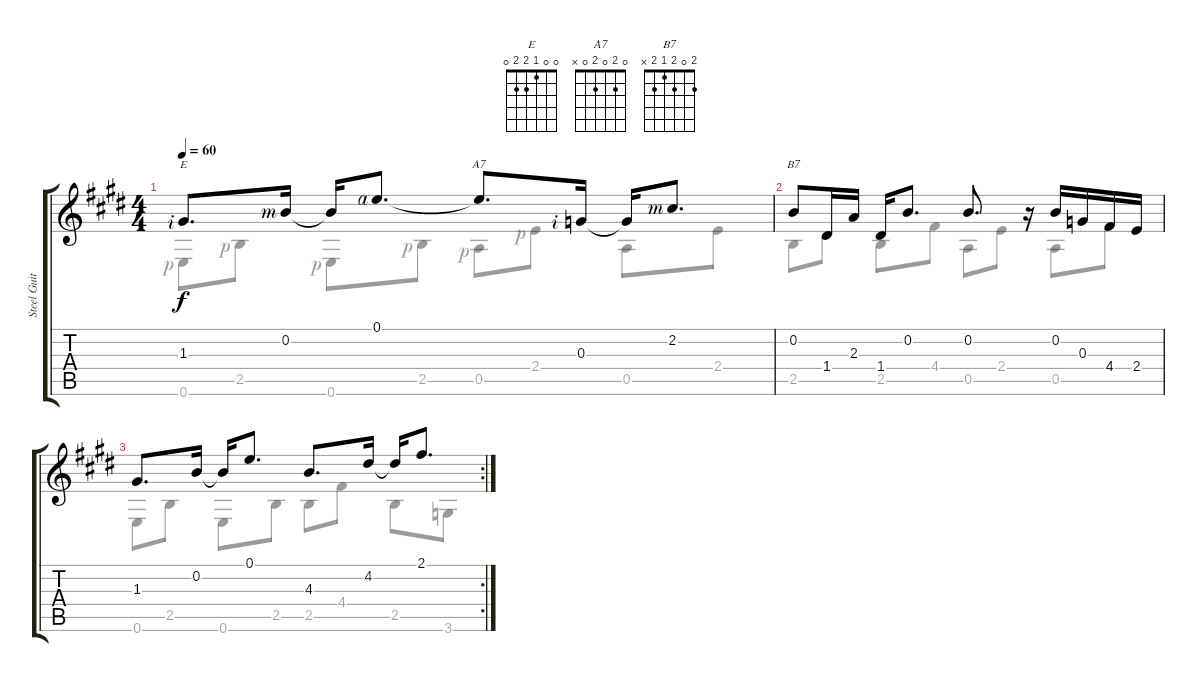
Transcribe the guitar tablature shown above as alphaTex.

\track ("Steel Guitar" "Steel Guit") {instrument acousticguitarsteel}
\staff {score tabs}
\tuning (E4 B3 G3 D3 A2 E2) {hide}
\chord ("E" 0 0 1 2 2 0)
\chord ("A7" 0 2 0 2 0 x)
\chord ("B7" 2 0 2 1 2 x)
\voice
\ts (4 4)
\tempo 60
\clef g2
\ks e
1.3{rf 2}.8{d ch "E" dy f instrument acousticguitarsteel beam Up} 0.2{rf 3}.16{beam Up} 0.2{t}.16{beam Up} 0.1{rf 4}.8{d beam Up} 0.1{t}.8{d ch "A7" beam Up} 0.3{rf 2}.16{beam Up} 0.3{t}.16{beam Up} 2.2{rf 3}.8{d beam Up} |
0.2.8{ch "B7" beam Up} 1.4.16{beam Up} 2.3.16{beam Up} 1.4.16{beam Up} 0.2.8{d beam Up} 0.2.8{d beam Up} r.16{beam Up} 0.2.16{beam Up} 0.3.16{beam Up} 4.4.16{beam Up} 2.4.16{beam Up} |
\rc 2
1.3.8{d beam Up} 0.2.16{beam Up} 0.2{t}.16{beam Up} 0.1.8{d beam Up} 4.3.8{d beam Up} 4.2.16{beam Up} 4.2{t}.16{beam Up} 2.1.8{d beam Up}
\voice
\clef g2
\ottava regular
\simile none
\ks e
0.6{rf 1}.8{dy f} 2.5{rf 1}.8 0.6{rf 1}.8 2.5{rf 1}.8 0.5{rf 1}.8 2.4{rf 1}.8 0.5.8 2.4.8 |
2.5.8 1.4.8 2.5.8 4.4.8 0.5.8 2.4.8 0.5.8 4.4.8 |
0.6.8 2.5.8 0.6.8 2.5.8 2.5.8 4.4.8 2.5.8 3.6.8
